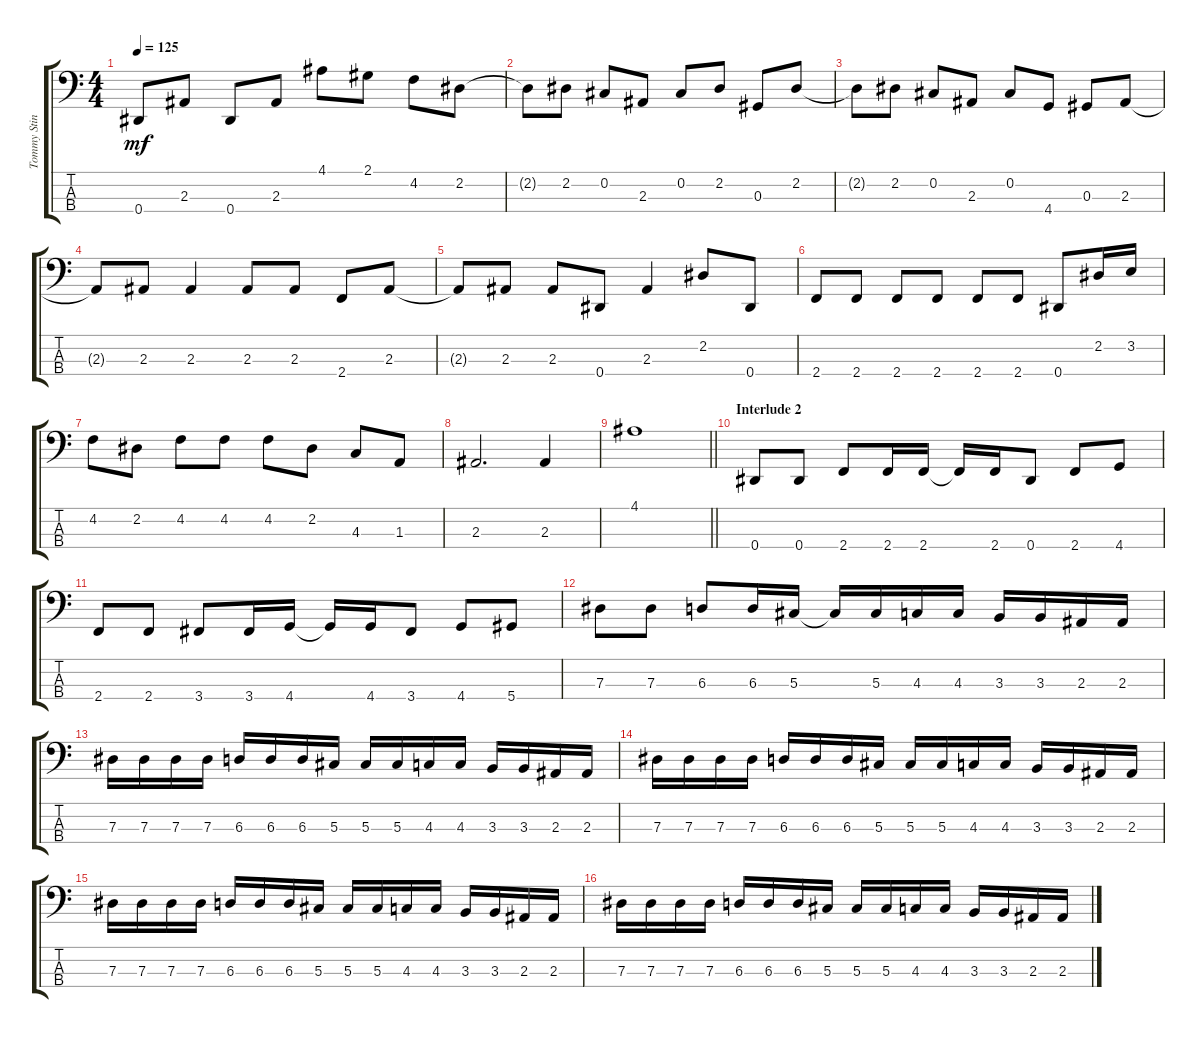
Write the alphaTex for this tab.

\track ("Tommy Stinson" "Tommy Stin") {instrument electricbasspick}
\staff {score tabs}
\tuning (Gb2 Db2 Ab1 Eb1) {hide}
\ts (4 4)
\tempo 125
\clef f4
\ks c
0.4.8{dy mf} 2.3.8 0.4.8 2.3.8 4.1.8 2.1.8 4.2.8 2.2.8 |
2.2{t}.8 2.2.8 0.2.8 2.3.8 0.2.8 2.2.8 0.3.8 2.2.8 |
2.2{t}.8 2.2.8 0.2.8 2.3.8 0.2.8 4.4.8 0.3.8 2.3.8 |
2.3{t}.8 2.3.8 2.3.4 2.3.8 2.3.8 2.4.8 2.3.8 |
2.3{t}.8 2.3.8 2.3.8 0.4.8 2.3.4 2.2.8 0.4.8 |
2.4.8 2.4.8 2.4.8 2.4.8 2.4.8 2.4.8 0.4.8 2.2.16 3.2.16 |
4.2.8 2.2.8 4.2.8 4.2.8 4.2.8 2.2.8 4.3.8 1.3.8 |
2.3.2{d} 2.3.4 |
\barLineRight lightlight
4.1.1 |
\section ("" "Interlude 2")
0.4.8 0.4.8 2.4.8 2.4.16 2.4.16 2.4{t}.16 2.4.16 0.4.8 2.4.8 4.4.8 |
2.4.8 2.4.8 3.4.8 3.4.16 4.4.16 4.4{t}.16 4.4.16 3.4.8 4.4.8 5.4.8 |
7.3.8 7.3.8 6.3.8 6.3.16 5.3.16 5.3{t}.16 5.3.16 4.3.16 4.3.16 3.3.16 3.3.16 2.3.16 2.3.16 |
7.3.16 7.3.16 7.3.16 7.3.16 6.3.16 6.3.16 6.3.16 5.3.16 5.3.16 5.3.16 4.3.16 4.3.16 3.3.16 3.3.16 2.3.16 2.3.16 |
7.3.16 7.3.16 7.3.16 7.3.16 6.3.16 6.3.16 6.3.16 5.3.16 5.3.16 5.3.16 4.3.16 4.3.16 3.3.16 3.3.16 2.3.16 2.3.16 |
7.3.16 7.3.16 7.3.16 7.3.16 6.3.16 6.3.16 6.3.16 5.3.16 5.3.16 5.3.16 4.3.16 4.3.16 3.3.16 3.3.16 2.3.16 2.3.16 |
7.3.16 7.3.16 7.3.16 7.3.16 6.3.16 6.3.16 6.3.16 5.3.16 5.3.16 5.3.16 4.3.16 4.3.16 3.3.16 3.3.16 2.3.16 2.3.16
